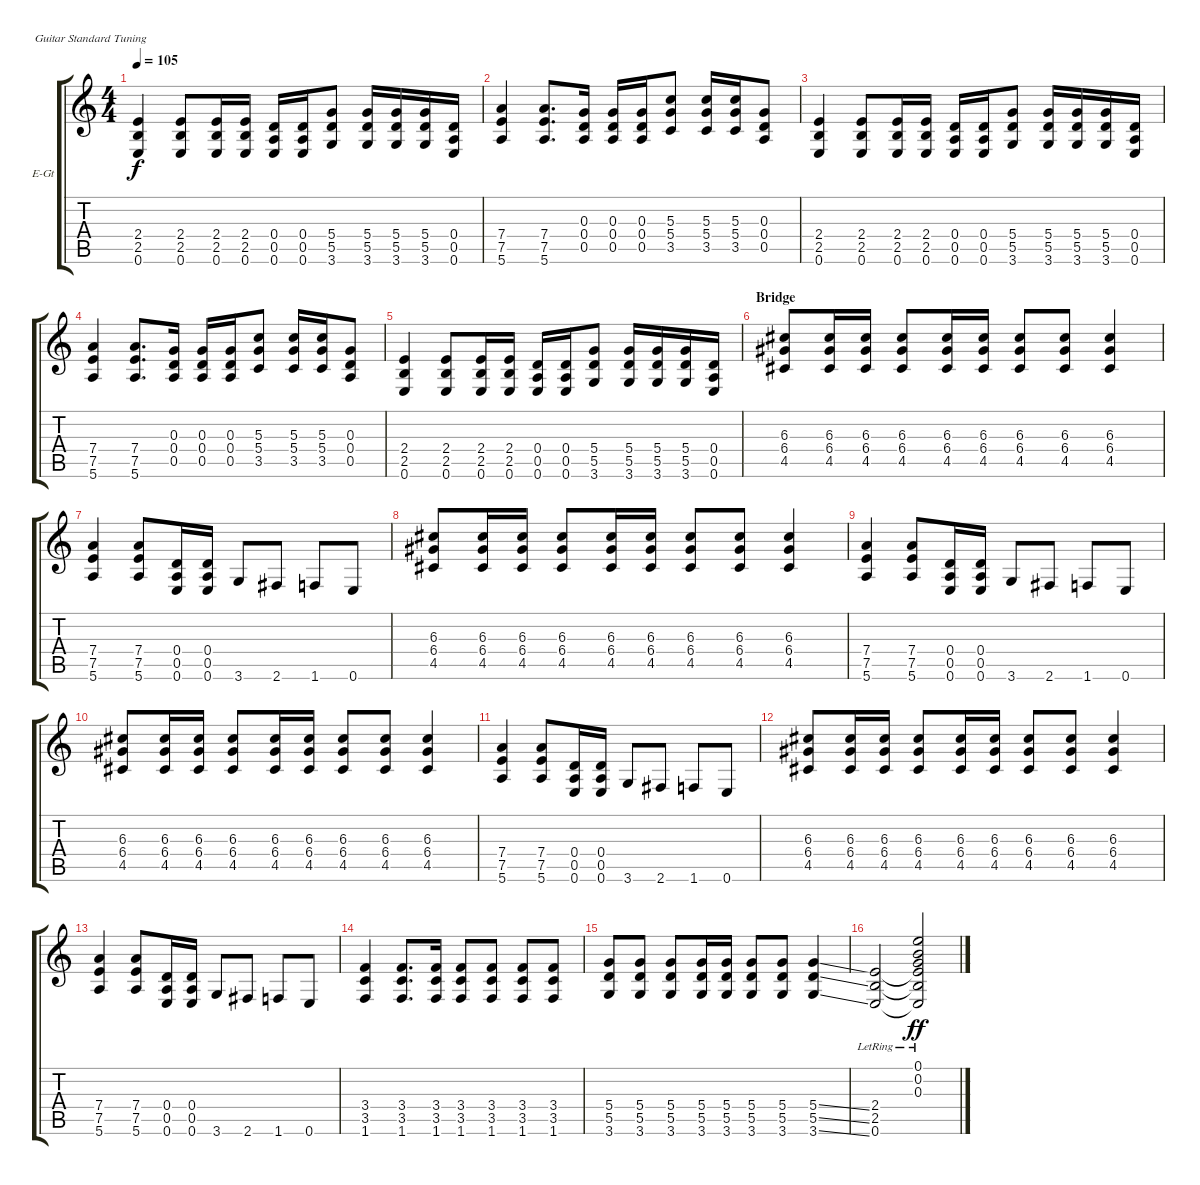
\bracketExtendMode groupsimilarinstruments
\firstSystemTrackNameOrientation horizontal
\otherSystemsTrackNameOrientation horizontal
\track ("Guitar" "E-Gt") {instrument distortionguitar}
\staff {score tabs}
\tuning (E4 B3 G3 D3 A2 E2)
\ts (4 4)
\tempo 105
\clef g2
\ks c
(2.4 2.5 0.6).4{dy f} (2.4 2.5 0.6).8 (2.4 2.5 0.6).16 (2.4 2.5 0.6).16 (0.4 0.5 0.6).16 (0.4 0.5 0.6).16 (5.4 5.5 3.6).8 (5.4 5.5 3.6).16 (5.4 5.5 3.6).16 (5.4 5.5 3.6).16 (0.4 0.5 0.6).16 |
(7.4 7.5 5.6).4 (7.4 7.5 5.6).8{d} (0.3 0.4 0.5).16 (0.3 0.4 0.5).16 (0.3 0.4 0.5).16 (5.3 5.4 3.5).8 (5.3 5.4 3.5).16 (5.3 5.4 3.5).16 (0.3 0.4 0.5).8 |
(2.4 2.5 0.6).4 (2.4 2.5 0.6).8 (2.4 2.5 0.6).16 (2.4 2.5 0.6).16 (0.4 0.5 0.6).16 (0.4 0.5 0.6).16 (5.4 5.5 3.6).8 (5.4 5.5 3.6).16 (5.4 5.5 3.6).16 (5.4 5.5 3.6).16 (0.4 0.5 0.6).16 |
(7.4 7.5 5.6).4 (7.4 7.5 5.6).8{d} (0.3 0.4 0.5).16 (0.3 0.4 0.5).16 (0.3 0.4 0.5).16 (5.3 5.4 3.5).8 (5.3 5.4 3.5).16 (5.3 5.4 3.5).16 (0.3 0.4 0.5).8 |
(2.4 2.5 0.6).4 (2.4 2.5 0.6).8 (2.4 2.5 0.6).16 (2.4 2.5 0.6).16 (0.4 0.5 0.6).16 (0.4 0.5 0.6).16 (5.4 5.5 3.6).8 (5.4 5.5 3.6).16 (5.4 5.5 3.6).16 (5.4 5.5 3.6).16 (0.4 0.5 0.6).16 |
\section ("" "Bridge")
(6.3 6.4 4.5).8 (6.3 6.4 4.5).16 (6.3 6.4 4.5).16 (6.3 6.4 4.5).8 (6.3 6.4 4.5).16 (6.3 6.4 4.5).16 (6.3 6.4 4.5).8 (6.3 6.4 4.5).8 (6.3 6.4 4.5).4 |
(7.4 7.5 5.6).4 (7.4 7.5 5.6).8 (0.4 0.5 0.6).16 (0.4 0.5 0.6).16 3.6.8 2.6.8 1.6.8 0.6.8 |
(6.3 6.4 4.5).8 (6.3 6.4 4.5).16 (6.3 6.4 4.5).16 (6.3 6.4 4.5).8 (6.3 6.4 4.5).16 (6.3 6.4 4.5).16 (6.3 6.4 4.5).8 (6.3 6.4 4.5).8 (6.3 6.4 4.5).4 |
(7.4 7.5 5.6).4 (7.4 7.5 5.6).8 (0.4 0.5 0.6).16 (0.4 0.5 0.6).16 3.6.8 2.6.8 1.6.8 0.6.8 |
(6.3 6.4 4.5).8 (6.3 6.4 4.5).16 (6.3 6.4 4.5).16 (6.3 6.4 4.5).8 (6.3 6.4 4.5).16 (6.3 6.4 4.5).16 (6.3 6.4 4.5).8 (6.3 6.4 4.5).8 (6.3 6.4 4.5).4 |
(7.4 7.5 5.6).4 (7.4 7.5 5.6).8 (0.4 0.5 0.6).16 (0.4 0.5 0.6).16 3.6.8 2.6.8 1.6.8 0.6.8 |
(6.3 6.4 4.5).8 (6.3 6.4 4.5).16 (6.3 6.4 4.5).16 (6.3 6.4 4.5).8 (6.3 6.4 4.5).16 (6.3 6.4 4.5).16 (6.3 6.4 4.5).8 (6.3 6.4 4.5).8 (6.3 6.4 4.5).4 |
(7.4 7.5 5.6).4 (7.4 7.5 5.6).8 (0.4 0.5 0.6).16 (0.4 0.5 0.6).16 3.6.8 2.6.8 1.6.8 0.6.8 |
(3.4 3.5 1.6).4 (3.4 3.5 1.6).8{d} (3.4 3.5 1.6).16 (3.4 3.5 1.6).8 (3.4 3.5 1.6).8 (3.4 3.5 1.6).8 (3.4 3.5 1.6).8 |
(5.4 5.5 3.6).8 (5.4 5.5 3.6).8 (5.4 5.5 3.6).8 (5.4 5.5 3.6).16 (5.4 5.5 3.6).16 (5.4 5.5 3.6).8 (5.4 5.5 3.6).8 (5.4{ss} 5.5{ss} 3.6{ss}).4 |
(2.4{lr} 2.5{lr} 0.6{lr}).2 (0.3{lr} 0.2{lr} 0.1{lr} 0.6{lr t} 2.5{lr t} 2.4{lr t}).2{dy ff}
